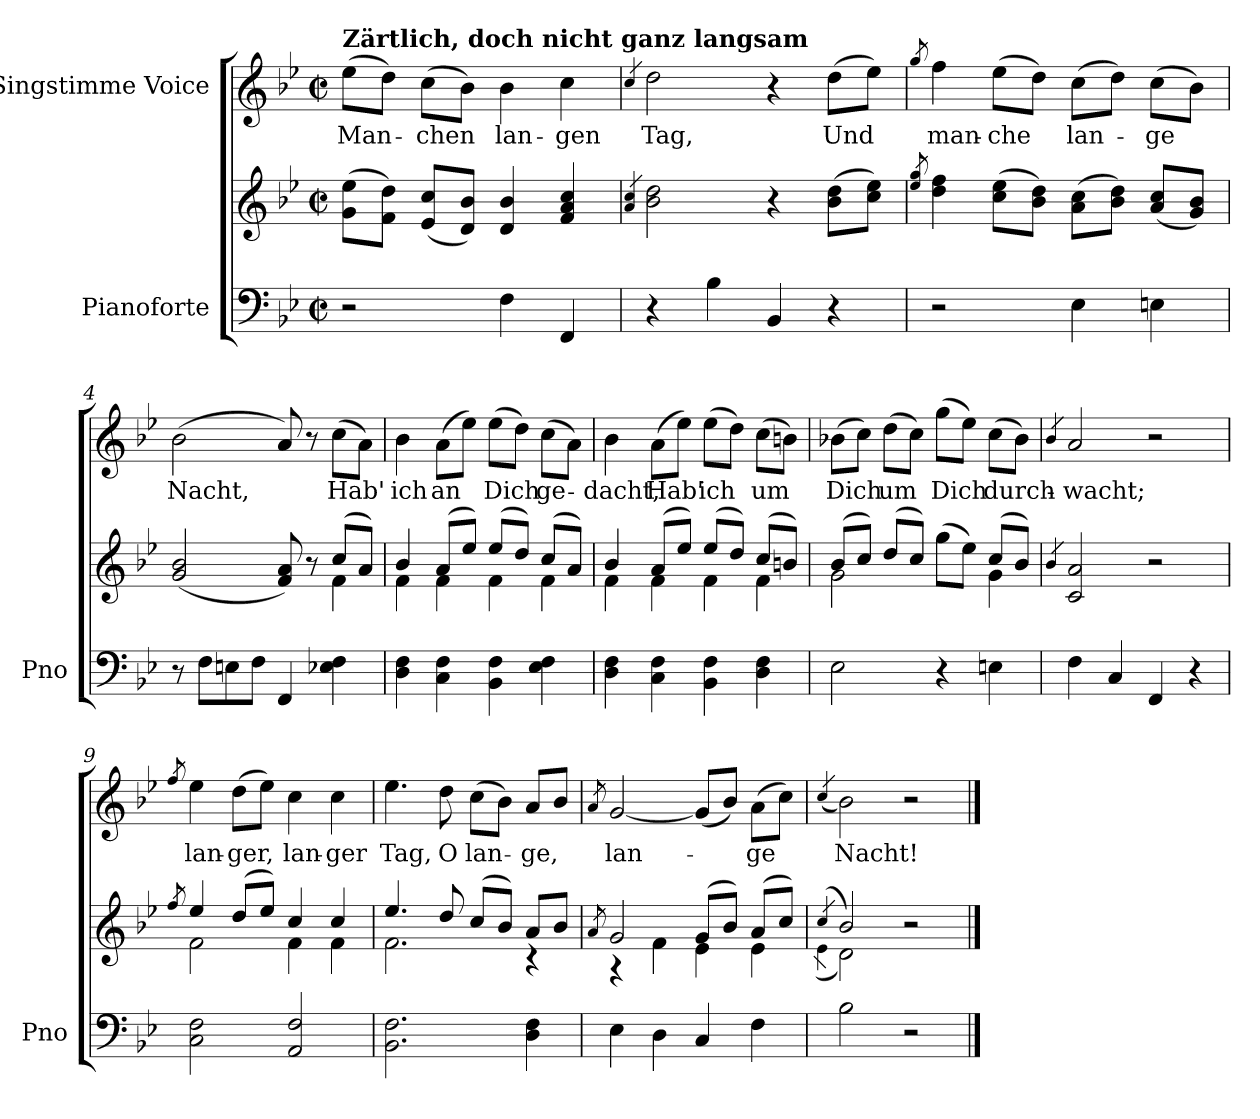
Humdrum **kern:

**kern	**kern	**kern	**text
*part2	*part2	*part1	*part1
*staff3	*staff2	*staff1	*staff1
*I"Pianoforte	*	*I"Singstimme Voice	*
*I'Pno	*	*	*
*clefF4	*clefG2	*clefG2	*
*k[b-e-]	*k[b-e-]	*k[b-e-]	*
*M2/2	*M2/2	*M2/2	*
*met(c|)	*met(c|)	*met(c|)	*
=1	=1	=1	=1
!	!	!LO:TX:a:B:t=Zärtlich, doch nicht ganz langsam	!
2r	(8g\ 8ee-\L	(8ee-\L	Man-
.	8f\ 8dd\J)	8dd\J)	.
.	(8e-/ 8cc/L	(8cc\L	-chen
.	8d/ 8b-/J)	8b-\J)	.
4F\	4d/ 4b-/	4b-\	lan-
4FF/	4f/ 4a/ 4cc/	4cc\	-gen
=2	=2	=2	=2
.	4qa/ 4qcc/	4qcc/	.
4r	2b-\ 2dd\	2dd\	Tag,
4B-\	.	.	.
4BB-/	4r	4r	.
4r	(8b-\ 8dd\L	(8dd\L	Und
.	8cc\ 8ee-\J)	8ee-\J)	.
=3	=3	=3	=3
.	8qee-/ 8qgg/	8qgg/	.
2r	4dd\ 4ff\	4ff\	man-
.	(8cc\ 8ee-\L	(8ee-\L	-che
.	8b-\ 8dd\J)	8dd\J)	.
4E-\	(8a\ 8cc\L	(8cc\L	lan-
.	8b-\ 8dd\J)	8dd\J)	.
4En\	(8a/ 8cc/L	(8cc\L	-ge
.	8g/ 8b-/J)	8b-\J)	.
=4	=4	=4	=4
*	*^	*	*
8r	(2g/ 2b-/	2.ryy	(2b-\	Nacht,
8F\L	.	.	.	.
8En\	.	.	.	.
8F\J	.	.	.	.
4FF/	8f/ 8a/)	.	8a/)	.
.	8r	.	8r	.
4E-X\ 4F\	(8cc/L	4f\	(8cc\L	Hab'
.	8a/J)	.	8a\J)	.
=5	=5	=5	=5	=5
4D\ 4F\	4b-/	4f\	4b-\	ich
4C\ 4F\	(<8a/L	4f\	(8a\L	an
.	8ee-/J)	.	8ee-\J)	.
4BB-\ 4F\	(<8ee-/L	4f\	(8ee-\L	Dich
.	8dd/J)	.	8dd\J)	.
4E-\ 4F\	(<8cc/L	4f\	(8cc\L	ge-
.	8a/J)	.	8a\J)	.
=6	=6	=6	=6	=6
4D\ 4F\	4b-/	4f\	4b-\	-dacht,
4C\ 4F\	(<8a/L	4f\	(8a\L	Hab'
.	8ee-/J)	.	8ee-\J)	.
4BB-\ 4F\	(<8ee-/L	4f\	(8ee-\L	ich
.	8dd/J)	.	8dd\J)	.
4D\ 4F\	(<8cc/L	4f\	(8cc\L	um
.	8bn/J)	.	8bn\J)	.
=7	=7	=7	=7	=7
2E-\	(<8b-/L	2g\	(8b-X\L	Dich
.	8cc/J)	.	8cc\J)	.
.	(<8dd/L	.	(8dd\L	um
.	8cc/J)	.	8cc\J)	.
4r	(<8gg\L	4ryy	(8gg\L	Dich
.	8ee-\J)	.	8ee-\J)	.
4En\	(<8cc/L	4g\	(8cc\L	durch-
.	8b-/J)	.	8b-\J)	.
*	*v	*v	*	*
=8	=8	=8	=8
.	4qb-/	4qb-/	.
4F\	2c/ 2a/	2a/	-wacht;
4C/	.	.	.
4FF/	2r	2r	.
4r	.	.	.
=9	=9	=9	=9
.	8qff/	8qff/	.
*	*^	*	*
2C\ 2F\	4ee-/	2f\	4ee-\	lan-
.	(<8dd/L	.	(8dd\L	-ger,
.	8ee-/J)	.	8ee-\J)	.
2AA/ 2F/	4cc/	4f\	4cc\	lan-
.	4cc/	4f\	4cc\	-ger
=10	=10	=10	=10	=10
2.BB-\ 2.F\	4.ee-/	2.f\	4.ee-\	Tag,
.	8dd/	.	8dd\	O
.	(<8cc/L	.	(8cc\L	lan-
.	8b-/J)	.	8b-\J)	.
4D\ 4F\	8a/L	4r	8a/L	-ge,
.	8b-/J	.	8b-/J	.
=11	=11	=11	=11	=11
.	8qa/	.	8qa/	.
4E-\	2g/	4r	[2g/	lan-
4D\	.	4f\	.	.
4C/	(<8g/L	4e-\	(8g/L]	.
.	8b-/J)	.	8b-/J)	.
4F\	(<8a/L	4e-\	(8a\L	-ge
.	8cc/J)	.	8cc\J)	.
=12	=12	=12	=12	=12
.	(>4qcc/	(<4qe-\	(4qcc/	.
2B-\	2b-/)	2d\)	2b-\)	Nacht!
2r	2r	2ryy	2r	.
*	*v	*v	*	*
==	==	==	==
*-	*-	*-	*-
